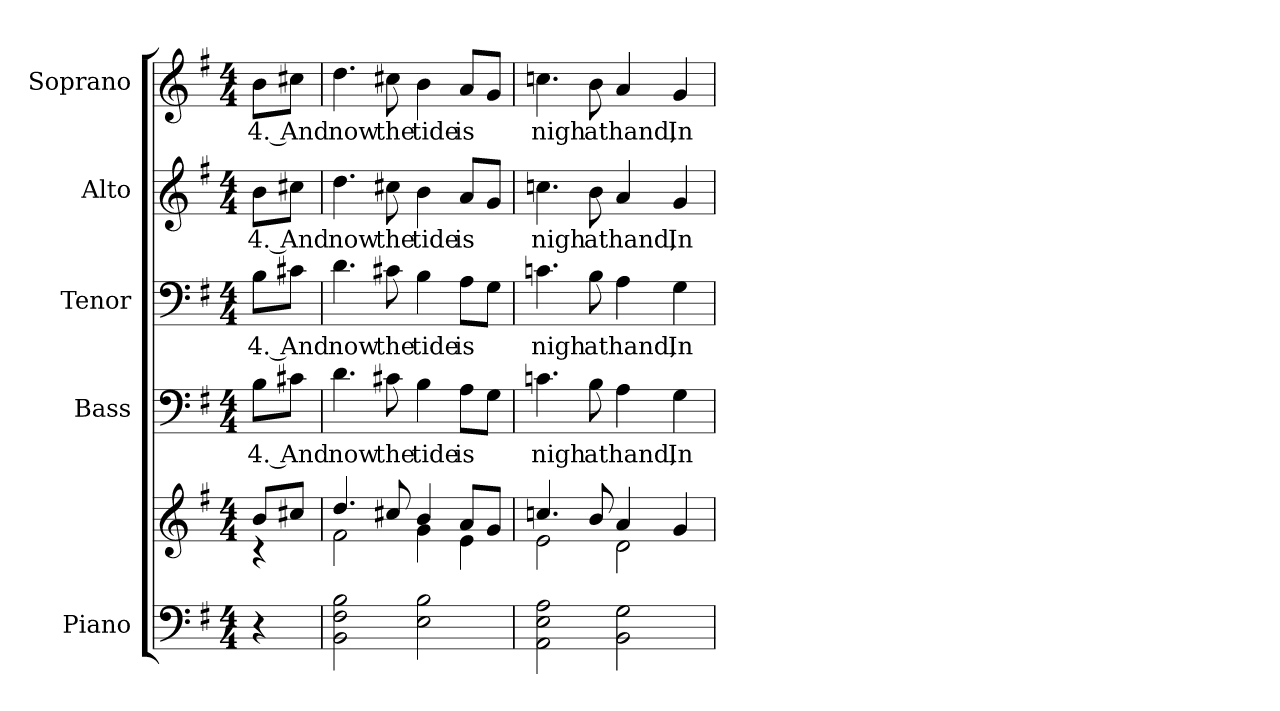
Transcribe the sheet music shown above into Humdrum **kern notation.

**kern	**kern	**kern	**text	**kern	**text	**kern	**text	**kern	**text
*part5	*part5	*part4	*part4	*part3	*part3	*part2	*part2	*part1	*part1
*staff6	*staff5	*staff4	*staff4	*staff3	*staff3	*staff2	*staff2	*staff1	*staff1
*I"Piano	*	*I"Bass	*	*I"Tenor	*	*I"Alto	*	*I"Soprano	*
*I'Pno.	*	*I'B.	*	*I'T.	*	*I'A.	*	*I'S.	*
*clefF4	*clefG2	*clefF4	*	*clefF4	*	*clefG2	*	*clefG2	*
*k[f#]	*k[f#]	*k[f#]	*	*k[f#]	*	*k[f#]	*	*k[f#]	*
*G:	*G:	*G:	*	*G:	*	*G:	*	*G:	*
*M4/4	*M4/4	*M4/4	*	*M4/4	*	*M4/4	*	*M4/4	*
=	=	=	=	=	=	=	=	=	=
*	*^	*	*	*	*	*	*	*	*
!	!	!	!	!LO:LY:b:color=#000000	!	!	!	!	!	!
!	!	!	!	!	!	!LO:LY:b:color=#000000	!	!	!	!
!	!	!	!	!	!	!	!	!LO:LY:b:color=#000000	!	!
!	!	!	!	!	!	!	!	!	!	!LO:LY:b:color=#000000
4r	8bi/L	4r	8Bi\L	4. And	8Bi\L	4. And	8bi\L	4. And	8bi\L	4. And
.	8cc#Xi/J	.	8c#Xi\J	.	8c#Xi\J	.	8cc#Xi\J	.	8cc#Xi\J	.
=1	=1	=1	=1	=1	=1	=1	=1	=1	=1	=1
!	!	!	!	!LO:LY:b:color=#000000	!	!	!	!	!	!
!	!	!	!	!	!	!LO:LY:b:color=#000000	!	!	!	!
!	!	!	!	!	!	!	!	!LO:LY:b:color=#000000	!	!
!	!	!	!	!	!	!	!	!	!	!LO:LY:b:color=#000000
2BBi\ 2F#i 2Bi	4.ddi/	2f#i\	4.di\	now	4.di\	now	4.ddi\	now	4.ddi\	now
!	!	!	!	!LO:LY:b:color=#000000	!	!	!	!	!	!
!	!	!	!	!	!	!LO:LY:b:color=#000000	!	!	!	!
!	!	!	!	!	!	!	!	!LO:LY:b:color=#000000	!	!
!	!	!	!	!	!	!	!	!	!	!LO:LY:b:color=#000000
.	8cc#Xi/	.	8c#Xi\	the	8c#Xi\	the	8cc#Xi\	the	8cc#Xi\	the
!	!	!	!	!LO:LY:b:color=#000000	!	!	!	!	!	!
!	!	!	!	!	!	!LO:LY:b:color=#000000	!	!	!	!
!	!	!	!	!	!	!	!	!LO:LY:b:color=#000000	!	!
!	!	!	!	!	!	!	!	!	!	!LO:LY:b:color=#000000
2Ei\ 2Bi	4bi/	4gi\	4Bi\	tide	4Bi\	tide	4bi\	tide	4bi\	tide
!	!	!	!	!LO:LY:b:color=#000000	!	!	!	!	!	!
!	!	!	!	!	!	!LO:LY:b:color=#000000	!	!	!	!
!	!	!	!	!	!	!	!	!LO:LY:b:color=#000000	!	!
!	!	!	!	!	!	!	!	!	!	!LO:LY:b:color=#000000
.	8ai/L	4ei\	8Ai\L	is	8Ai\L	is	8ai/L	is	8ai/L	is
.	8gi/J	.	8Gi\J	.	8Gi\J	.	8gi/J	.	8gi/J	.
!!LO:PB:g=z
=2	=2	=2	=2	=2	=2	=2	=2	=2	=2	=2
!	!	!	!	!LO:LY:b:color=#000000	!	!	!	!	!	!
!	!	!	!	!	!	!LO:LY:b:color=#000000	!	!	!	!
!	!	!	!	!	!	!	!	!LO:LY:b:color=#000000	!	!
!	!	!	!	!	!	!	!	!	!	!LO:LY:b:color=#000000
2AAi\ 2Ei 2Ai	4.ccni/	2ei\	4.cni\	nigh	4.cni\	nigh	4.ccni\	nigh	4.ccni\	nigh
!	!	!	!	!LO:LY:b:color=#000000	!	!	!	!	!	!
!	!	!	!	!	!	!LO:LY:b:color=#000000	!	!	!	!
!	!	!	!	!	!	!	!	!LO:LY:b:color=#000000	!	!
!	!	!	!	!	!	!	!	!	!	!LO:LY:b:color=#000000
.	8bi/	.	8Bi\	at	8Bi\	at	8bi\	at	8bi\	at
!	!	!	!	!LO:LY:b:color=#000000	!	!	!	!	!	!
!	!	!	!	!	!	!LO:LY:b:color=#000000	!	!	!	!
!	!	!	!	!	!	!	!	!LO:LY:b:color=#000000	!	!
!	!	!	!	!	!	!	!	!	!	!LO:LY:b:color=#000000
2BBi\ 2Gi	4ai/	2di\	4Ai\	hand,	4Ai\	hand,	4ai/	hand,	4ai/	hand,
!	!	!	!	!LO:LY:b:color=#000000	!	!	!	!	!	!
!	!	!	!	!	!	!LO:LY:b:color=#000000	!	!	!	!
!	!	!	!	!	!	!	!	!LO:LY:b:color=#000000	!	!
!	!	!	!	!	!	!	!	!	!	!LO:LY:b:color=#000000
.	4gi/	.	4Gi\	In	4Gi\	In	4gi/	In	4gi/	In
*	*v	*v	*	*	*	*	*	*	*	*
=	=	=	=	=	=	=	=	=	=
*-	*-	*-	*-	*-	*-	*-	*-	*-	*-
